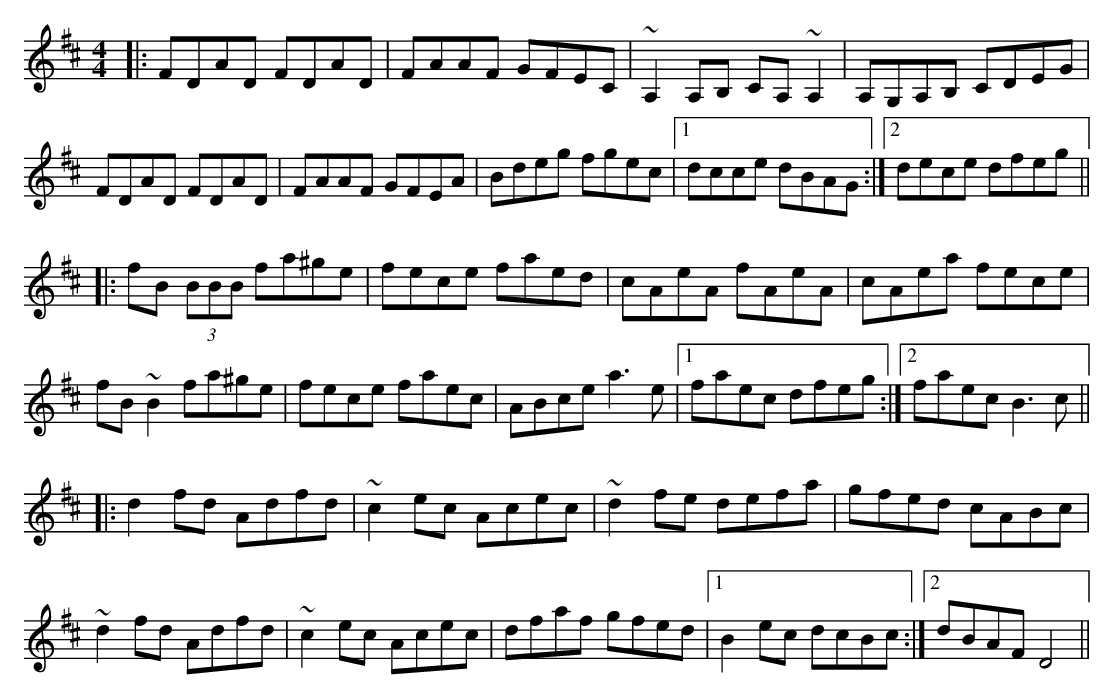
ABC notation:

X:1
M:4/4
K:D
|:FDAD FDAD|FAAF GFEC|~A,2A,B, CA, ~A,2|A,G,A,B, CDEG|
FDAD FDAD|FAAF GFEA|Bdeg fgec|1 dcce dBAG:|2 dece dfeg||
|:fB (3BBB fa^ge|fece faed|cAeA fAeA|cAea fece|
fB ~B2 fa^ge|fece faec|ABce a3e|1 faec dfeg:|2 faec B3c||
|:d2fd Adfd|~c2ec Acec|~d2fe defa|gfed cABc|
~d2fd Adfd|~c2ec Acec|dfaf gfed|1 B2ec dcBc:|2 dBAF D4||
